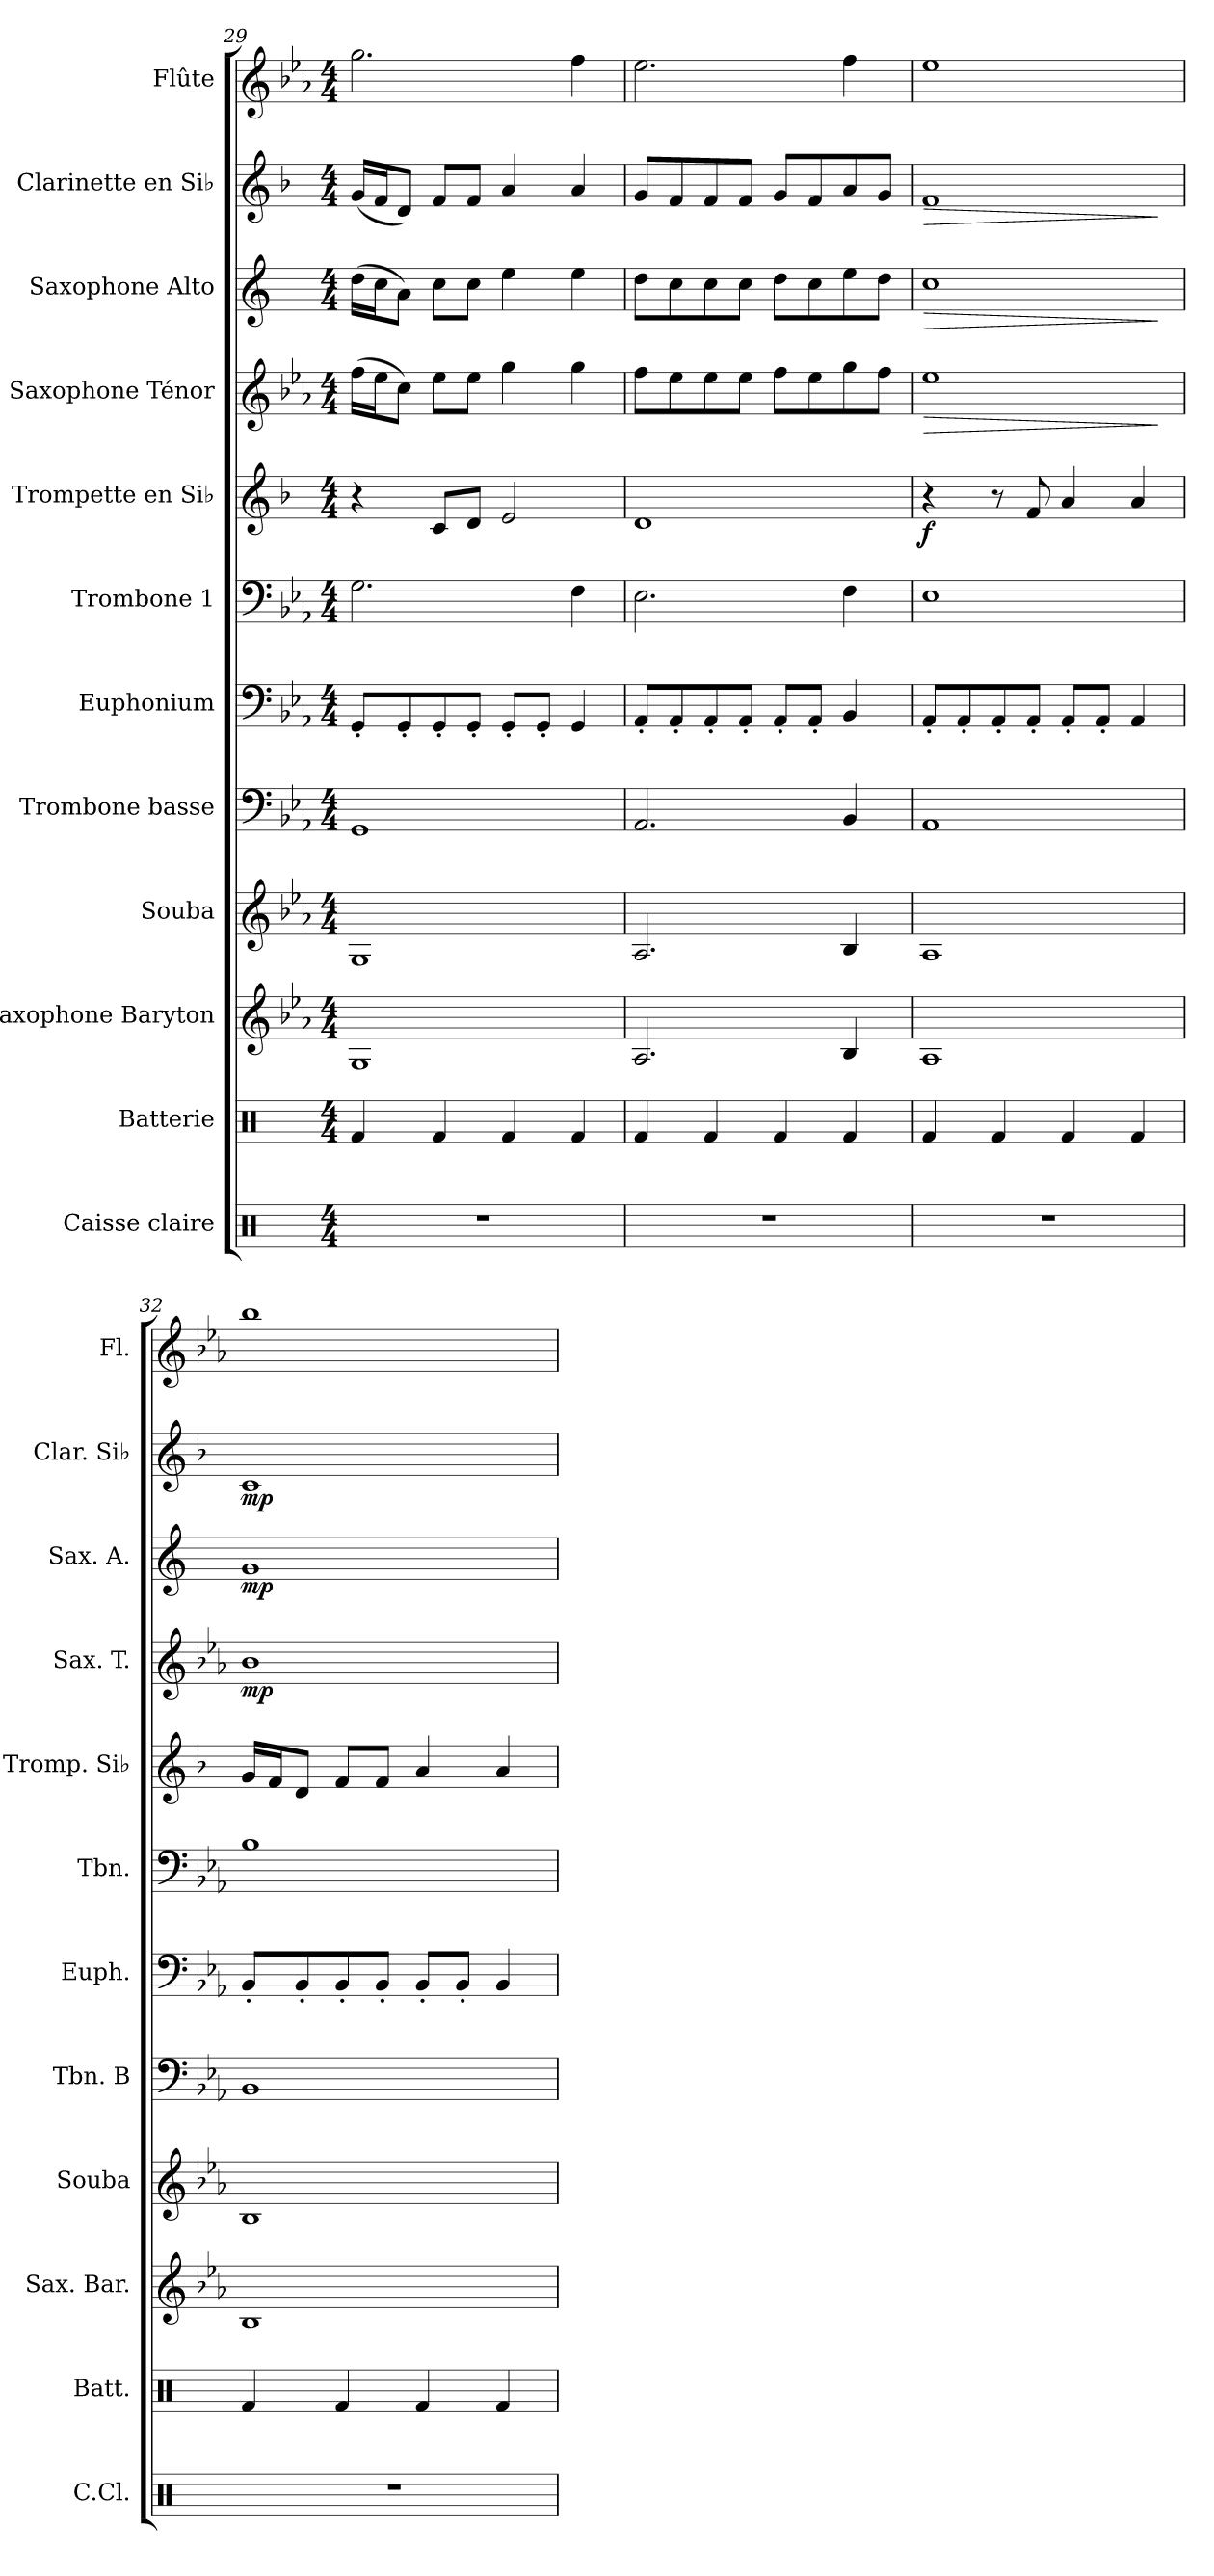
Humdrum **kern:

**kern	**kern	**kern	**kern	**kern	**kern	**kern	**kern	**dynam	**kern	**dynam	**kern	**dynam	**kern	**dynam	**kern
*part12	*part11	*part10	*part9	*part8	*part7	*part6	*part5	*part5	*part4	*part4	*part3	*part3	*part2	*part2	*part1
*staff12	*staff11	*staff10	*staff9	*staff8	*staff7	*staff6	*staff5	*staff5	*staff4	*staff4	*staff3	*staff3	*staff2	*staff2	*staff1
*I"Caisse claire	*I"Batterie	*I"Saxophone Baryton	*I"Souba	*I"Trombone basse	*I"Euphonium	*I"Trombone 1	*I"Trompette en Si♭	*	*I"Saxophone Ténor	*	*I"Saxophone Alto	*	*I"Clarinette en Si♭	*	*I"Flûte
*I'C.Cl.	*I'Batt.	*I'Sax. Bar.	*I'Souba	*I'Tbn. B	*I'Euph.	*I'Tbn.	*I'Tromp. Si♭	*	*I'Sax. T.	*	*I'Sax. A.	*	*I'Clar. Si♭	*	*I'Fl.
*clefX	*clefX	*clefG2	*clefG2	*clefF4	*clefF4	*clefF4	*clefG2	*	*clefG2	*	*clefG2	*	*clefG2	*	*clefG2
*	*	*ITrd12c21	*ITrd7c12	*	*	*	*ITrd1c2	*	*ITrd8c14	*	*ITrd5c9	*	*ITrd1c2	*	*
*k[]	*k[]	*k[b-e-a-]	*k[b-e-a-]	*k[b-e-a-]	*k[b-e-a-]	*k[b-e-a-]	*k[b-e-a-]	*	*k[b-e-a-]	*	*k[b-e-a-]	*	*k[b-e-a-]	*	*k[b-e-a-]
*M4/4	*M4/4	*M4/4	*M4/4	*M4/4	*M4/4	*M4/4	*M4/4	*	*M4/4	*	*M4/4	*	*M4/4	*	*M4/4
=29	=29	=29	=29	=29	=29	=29	=29	=29	=29	=29	=29	=29	=29	=29	=29
1r	4Rf/	1GG	1GG	1GG	8GG'/L	2.G\	4r	.	(16f\LL	.	(16f\LL	.	(16f/LL	.	2.gg\
.	.	.	.	.	.	.	.	.	16e-\J	.	16e-\J	.	16e-/J	.	.
.	.	.	.	.	8GG'/	.	.	.	8c\J)	.	8c\J)	.	8c/J)	.	.
.	4Rf/	.	.	.	8GG'/	.	8B-/L	.	8e-\L	.	8e-\L	.	8e-/L	.	.
.	.	.	.	.	8GG'/J	.	8c/J	.	8e-\J	.	8e-\J	.	8e-/J	.	.
.	4Rf/	.	.	.	8GG'/L	.	2d/	.	4g\	.	4g\	.	4g/	.	.
.	.	.	.	.	8GG'/J	.	.	.	.	.	.	.	.	.	.
.	4Rf/	.	.	.	4GG/	4F\	.	.	4g\	.	4g\	.	4g/	.	4ff\
=30	=30	=30	=30	=30	=30	=30	=30	=30	=30	=30	=30	=30	=30	=30	=30
1r	4Rf/	2.AA-/	2.AA-/	2.AA-/	8AA-'/L	2.E-\	1c	.	8f\L	.	8f\L	.	8f/L	.	2.ee-\
.	.	.	.	.	8AA-'/	.	.	.	8e-\	.	8e-\	.	8e-/	.	.
.	4Rf/	.	.	.	8AA-'/	.	.	.	8e-\	.	8e-\	.	8e-/	.	.
.	.	.	.	.	8AA-'/J	.	.	.	8e-\J	.	8e-\J	.	8e-/J	.	.
.	4Rf/	.	.	.	8AA-'/L	.	.	.	8f\L	.	8f\L	.	8f/L	.	.
.	.	.	.	.	8AA-'/J	.	.	.	8e-\	.	8e-\	.	8e-/	.	.
.	4Rf/	4BB-/	4BB-/	4BB-/	4BB-/	4F\	.	.	8g\	.	8g\	.	8g/	.	4ff\
.	.	.	.	.	.	.	.	.	8f\J	.	8f\J	.	8f/J	.	.
=31	=31	=31	=31	=31	=31	=31	=31	=31	=31	=31	=31	=31	=31	=31	=31
!	!	!	!	!	!	!	!	!LO:DY:b	!	!LO:HP:b	!	!LO:HP:b	!	!LO:HP:b	!
1r	4Rf/	1AA-	1AA-	1AA-	8AA-'/L	1E-	4r	f	1e-	>	1e-	>	1e-	>	1ee-
.	.	.	.	.	8AA-'/	.	.	.	.	.	.	.	.	.	.
.	4Rf/	.	.	.	8AA-'/	.	8r	.	.	.	.	.	.	.	.
.	.	.	.	.	8AA-'/J	.	8e-/	.	.	.	.	.	.	.	.
.	4Rf/	.	.	.	8AA-'/L	.	4g/	.	.	.	.	.	.	.	.
.	.	.	.	.	8AA-'/J	.	.	.	.	.	.	.	.	.	.
.	4Rf/	.	.	.	4AA-/	.	4g/	.	.	.	.	.	.	.	.
.	.	.	.	.	.	.	.	.	.	]	.	]	.	]	.
!!LO:PB:g=z
=32	=32	=32	=32	=32	=32	=32	=32	=32	=32	=32	=32	=32	=32	=32	=32
!	!	!	!	!	!	!	!	!	!	!LO:DY:b	!	!LO:DY:b	!	!LO:DY:b	!
1r	4Rf/	1BB-	1BB-	1BB-	8BB-'/L	1B-	16f/LL	.	1B-	mp	1B-	mp	1B-	mp	1bb-
.	.	.	.	.	.	.	16e-/J	.	.	.	.	.	.	.	.
.	.	.	.	.	8BB-'/	.	8c/J	.	.	.	.	.	.	.	.
.	4Rf/	.	.	.	8BB-'/	.	8e-/L	.	.	.	.	.	.	.	.
.	.	.	.	.	8BB-'/J	.	8e-/J	.	.	.	.	.	.	.	.
.	4Rf/	.	.	.	8BB-'/L	.	4g/	.	.	.	.	.	.	.	.
.	.	.	.	.	8BB-'/J	.	.	.	.	.	.	.	.	.	.
.	4Rf/	.	.	.	4BB-/	.	4g/	.	.	.	.	.	.	.	.
=	=	=	=	=	=	=	=	=	=	=	=	=	=	=	=
*-	*-	*-	*-	*-	*-	*-	*-	*-	*-	*-	*-	*-	*-	*-	*-
